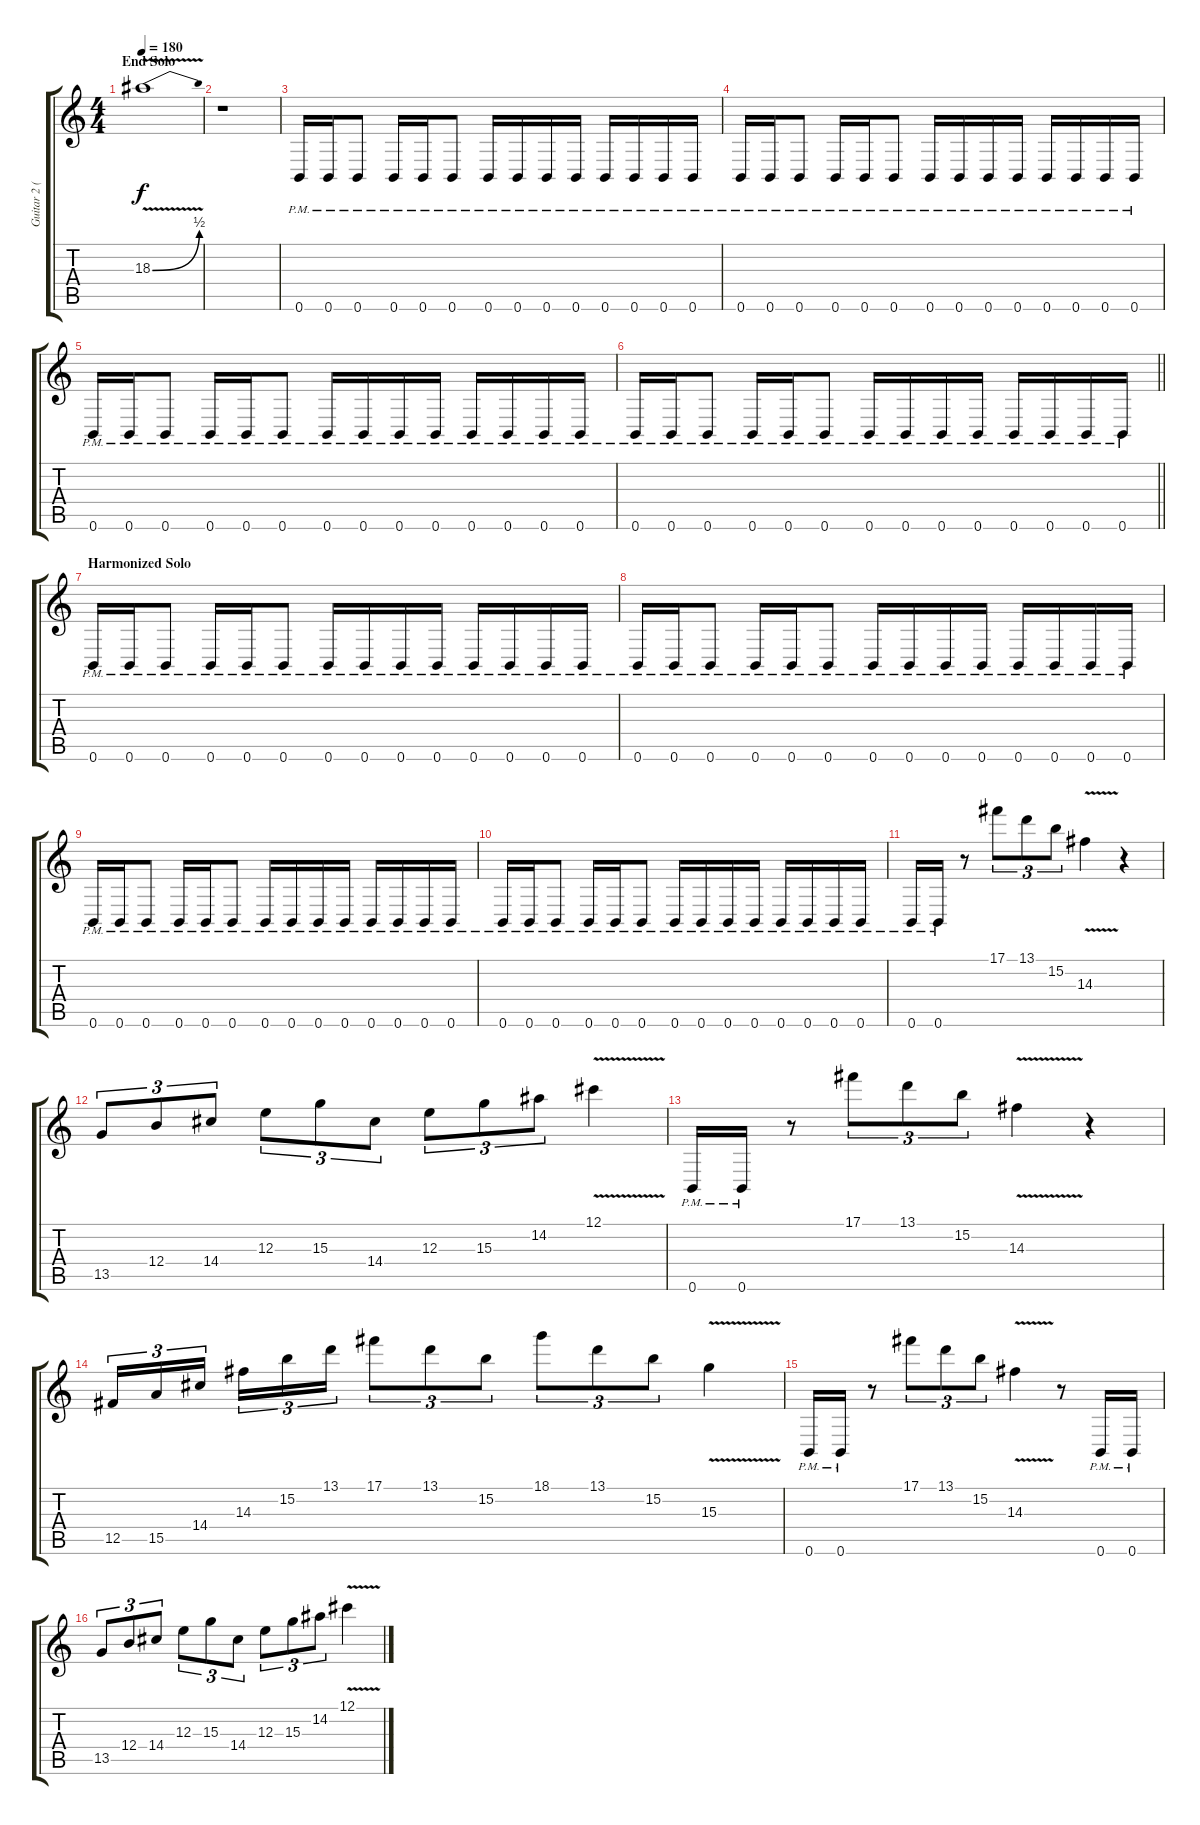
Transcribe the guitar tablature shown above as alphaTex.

\track ("Guitar 2 (Left)" "Guitar 2 (") {instrument overdrivenguitar}
\staff {score tabs}
\tuning (Db4 Ab3 E3 B2 Gb2 B1) {hide}
\ts (4 4)
\section ("" "End Solo")
\tempo 170
\tempo 180
\clef g2
\ks c
18.3{be (bend 0 0 60 2) v}.1{dy f} |
r.1 |
0.6{pm}.16 0.6{pm}.16 0.6{pm}.8 0.6{pm}.16 0.6{pm}.16 0.6{pm}.8 0.6{pm}.16 0.6{pm}.16 0.6{pm}.16 0.6{pm}.16 0.6{pm}.16 0.6{pm}.16 0.6{pm}.16 0.6{pm}.16 |
0.6{pm}.16 0.6{pm}.16 0.6{pm}.8 0.6{pm}.16 0.6{pm}.16 0.6{pm}.8 0.6{pm}.16 0.6{pm}.16 0.6{pm}.16 0.6{pm}.16 0.6{pm}.16 0.6{pm}.16 0.6{pm}.16 0.6{pm}.16 |
0.6{pm}.16 0.6{pm}.16 0.6{pm}.8 0.6{pm}.16 0.6{pm}.16 0.6{pm}.8 0.6{pm}.16 0.6{pm}.16 0.6{pm}.16 0.6{pm}.16 0.6{pm}.16 0.6{pm}.16 0.6{pm}.16 0.6{pm}.16 |
\barLineRight lightlight
0.6{pm}.16 0.6{pm}.16 0.6{pm}.8 0.6{pm}.16 0.6{pm}.16 0.6{pm}.8 0.6{pm}.16 0.6{pm}.16 0.6{pm}.16 0.6{pm}.16 0.6{pm}.16 0.6{pm}.16 0.6{pm}.16 0.6{pm}.16 |
\section ("" "Harmonized Solo")
0.6{pm}.16 0.6{pm}.16 0.6{pm}.8 0.6{pm}.16 0.6{pm}.16 0.6{pm}.8 0.6{pm}.16 0.6{pm}.16 0.6{pm}.16 0.6{pm}.16 0.6{pm}.16 0.6{pm}.16 0.6{pm}.16 0.6{pm}.16 |
0.6{pm}.16 0.6{pm}.16 0.6{pm}.8 0.6{pm}.16 0.6{pm}.16 0.6{pm}.8 0.6{pm}.16 0.6{pm}.16 0.6{pm}.16 0.6{pm}.16 0.6{pm}.16 0.6{pm}.16 0.6{pm}.16 0.6{pm}.16 |
0.6{pm}.16 0.6{pm}.16 0.6{pm}.8 0.6{pm}.16 0.6{pm}.16 0.6{pm}.8 0.6{pm}.16 0.6{pm}.16 0.6{pm}.16 0.6{pm}.16 0.6{pm}.16 0.6{pm}.16 0.6{pm}.16 0.6{pm}.16 |
0.6{pm}.16 0.6{pm}.16 0.6{pm}.8 0.6{pm}.16 0.6{pm}.16 0.6{pm}.8 0.6{pm}.16 0.6{pm}.16 0.6{pm}.16 0.6{pm}.16 0.6{pm}.16 0.6{pm}.16 0.6{pm}.16 0.6{pm}.16 |
0.6{pm}.16 0.6{pm}.16 r.8 17.1.8{tu (3 2)} 13.1.8{tu (3 2)} 15.2.8{tu (3 2)} 14.3{v}.4 r.4 |
13.5.8{tu (3 2)} 12.4.8{tu (3 2)} 14.4.8{tu (3 2)} 12.3.8{tu (3 2)} 15.3.8{tu (3 2)} 14.4.8{tu (3 2)} 12.3.8{tu (3 2)} 15.3.8{tu (3 2)} 14.2.8{tu (3 2)} 12.1{v}.4 |
0.6{pm}.16 0.6{pm}.16 r.8 17.1.8{tu (3 2)} 13.1.8{tu (3 2)} 15.2.8{tu (3 2)} 14.3{v}.4 r.4 |
12.5.16{tu (3 2)} 15.5.16{tu (3 2)} 14.4.16{tu (3 2) beam splitsecondary} 14.3.16{tu (3 2)} 15.2.16{tu (3 2)} 13.1.16{tu (3 2)} 17.1.8{tu (3 2)} 13.1.8{tu (3 2)} 15.2.8{tu (3 2)} 18.1.8{tu (3 2)} 13.1.8{tu (3 2)} 15.2.8{tu (3 2)} 15.3{v}.4 |
0.6{pm}.16 0.6{pm}.16 r.8 17.1.8{tu (3 2)} 13.1.8{tu (3 2)} 15.2.8{tu (3 2)} 14.3{v}.4 r.8 0.6{pm}.16 0.6{pm}.16 |
13.5.8{tu (3 2)} 12.4.8{tu (3 2)} 14.4.8{tu (3 2)} 12.3.8{tu (3 2)} 15.3.8{tu (3 2)} 14.4.8{tu (3 2)} 12.3.8{tu (3 2)} 15.3.8{tu (3 2)} 14.2.8{tu (3 2)} 12.1{v}.4
